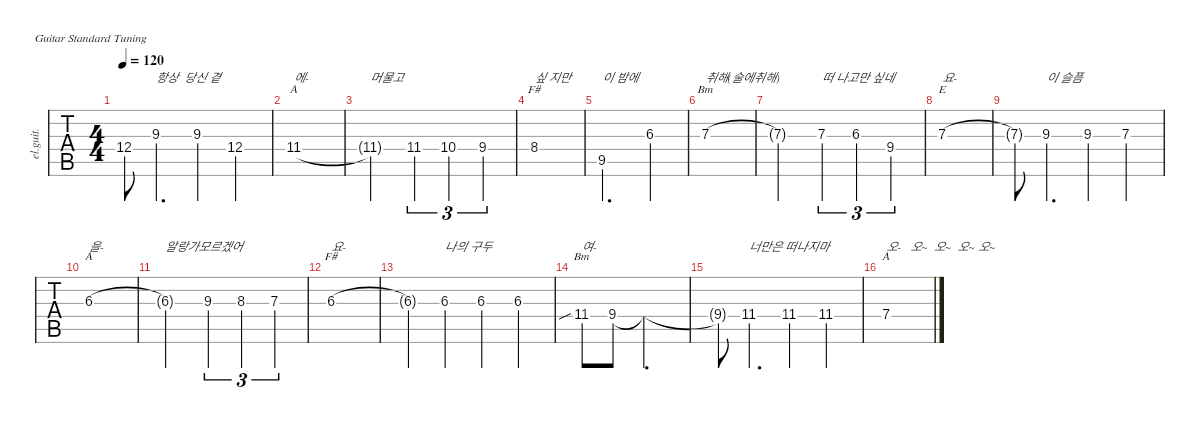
\defaultSystemsLayout 4
\hideDynamics
\bracketExtendMode nobrackets
\track ("Clean Guitar" "el.guit.") {instrument electricguitarclean}
\staff {tabs}
\tuning (E4 B3 G3 D3 A2 E2)
\chord ("A" x x x 2 0 x) {showdiagram false showfingering false}
\chord ("F#" x x x x 4 2) {showdiagram false showfingering false}
\chord ("Bm" x x x 4 2 x) {showdiagram false showfingering false}
\chord ("E" x x x x 2 0) {showdiagram false showfingering false}
\chord ("A" x 2 2 2 0 x) {showdiagram false showfingering false barre (2 2)}
\ts (4 4)
\tempo 120
\clef g2
\ks c
12.4{t}.8{dy mf} 9.3.4{d txt "항상  당신 곁"} 9.3.4 12.4.4 |
11.4{acc #}.1{ch "A" txt "에-"} |
11.4{t acc #}.2{txt "머물고"} 11.4{acc #}.4{tu (3 2)} 10.4.4{tu (3 2)} 9.4.4{tu (3 2)} |
8.4{acc #}.1{ch "F#" txt "싶 지만"} |
9.5{acc #}.2{d txt "이 밤에"} 6.3{acc #}.4 |
7.3.1{ch "Bm" txt "취해(술에취해)"} |
7.3{t}.2 7.3.4{tu (3 2) txt "떠 나고만 싶네"} 6.3{acc #}.4{tu (3 2)} 9.4.4{tu (3 2)} |
7.3.1{ch "E" txt "요-"} |
7.3{t}.8 9.3.4{d txt "이 슬픔"} 9.3.4 7.3.4 |
6.3{acc #}.1{ch "A" txt "을-"} |
6.3{t acc #}.2{txt "알랑가모르겠어"} 9.3.4{tu (3 2)} 8.3{acc #}.4{tu (3 2)} 7.3.4{tu (3 2)} |
6.3{acc #}.1{ch "F#" txt "요-"} |
6.3{t acc #}.4 6.3{acc #}.4{txt "나의 구두"} 6.3{acc #}.4 6.3{acc #}.4 |
11.4{sib acc #}.8{ch "Bm" txt "여-"} 9.4.8 9.4{t}.2{d} |
9.4{t}.8 11.4{acc #}.4{d txt "너만은 떠나지마"} 11.4{acc #}.4 11.4{acc #}.4 |
7.4.1{ch "A" txt "오-   오~  오~  오~ 오~"}
